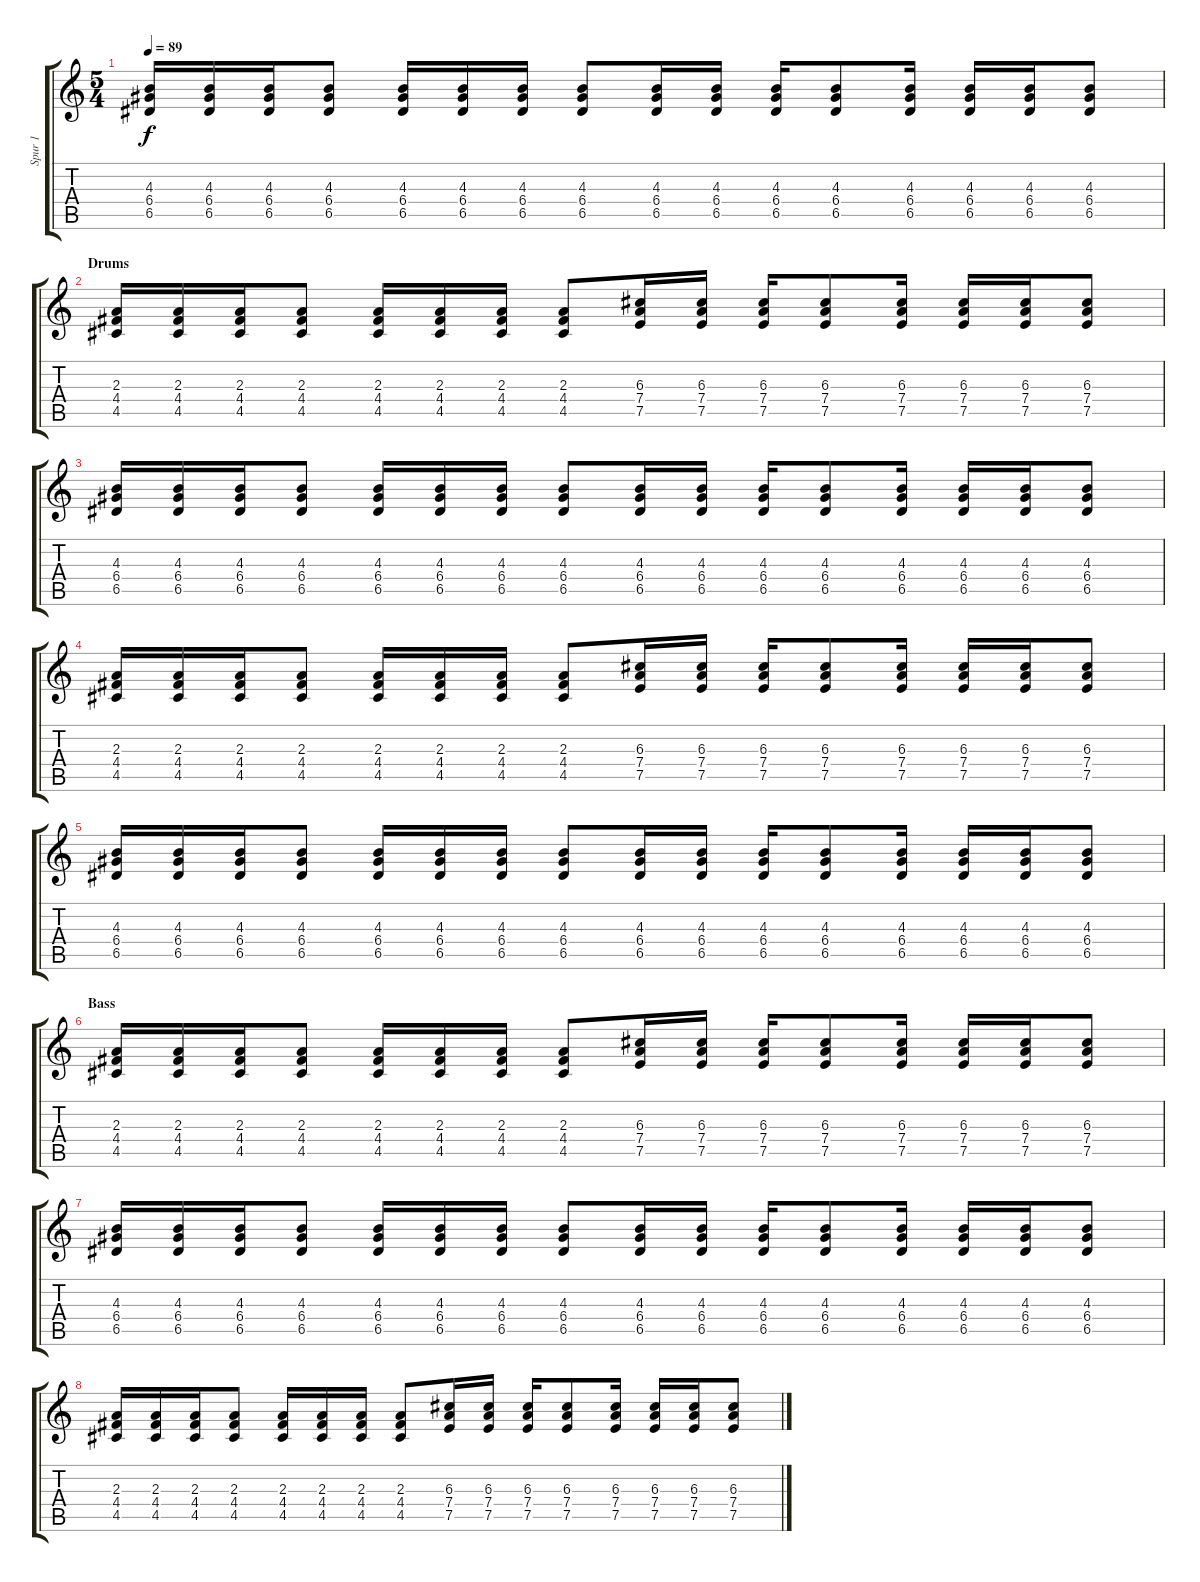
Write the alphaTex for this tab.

\track ("Spur 1" "Spur 1") {instrument electricguitarjazz}
\staff {score tabs}
\tuning (E4 B3 G3 D3 A2 E2) {hide}
\ts (5 4)
\tempo 89
\clef g2
\ks c
(4.3 6.4 6.5).16{dy f} (4.3 6.4 6.5).16 (4.3 6.4 6.5).16 (4.3 6.4 6.5).8 (4.3 6.4 6.5).16 (4.3 6.4 6.5).16 (4.3 6.4 6.5).16 (4.3 6.4 6.5).8 (4.3 6.4 6.5).16 (4.3 6.4 6.5).16 (4.3 6.4 6.5).16 (4.3 6.4 6.5).8 (4.3 6.4 6.5).16 (4.3 6.4 6.5).16 (4.3 6.4 6.5).16 (4.3 6.4 6.5).8 |
\section ("" "Drums")
(2.3 4.4 4.5).16 (2.3 4.4 4.5).16 (2.3 4.4 4.5).16 (2.3 4.4 4.5).8 (2.3 4.4 4.5).16 (2.3 4.4 4.5).16 (2.3 4.4 4.5).16 (2.3 4.4 4.5).8 (6.3 7.4 7.5).16 (6.3 7.4 7.5).16 (6.3 7.4 7.5).16 (6.3 7.4 7.5).8 (6.3 7.4 7.5).16 (6.3 7.4 7.5).16 (6.3 7.4 7.5).16 (6.3 7.4 7.5).8 |
(4.3 6.4 6.5).16 (4.3 6.4 6.5).16 (4.3 6.4 6.5).16 (4.3 6.4 6.5).8 (4.3 6.4 6.5).16 (4.3 6.4 6.5).16 (4.3 6.4 6.5).16 (4.3 6.4 6.5).8 (4.3 6.4 6.5).16 (4.3 6.4 6.5).16 (4.3 6.4 6.5).16 (4.3 6.4 6.5).8 (4.3 6.4 6.5).16 (4.3 6.4 6.5).16 (4.3 6.4 6.5).16 (4.3 6.4 6.5).8 |
(2.3 4.4 4.5).16 (2.3 4.4 4.5).16 (2.3 4.4 4.5).16 (2.3 4.4 4.5).8 (2.3 4.4 4.5).16 (2.3 4.4 4.5).16 (2.3 4.4 4.5).16 (2.3 4.4 4.5).8 (6.3 7.4 7.5).16 (6.3 7.4 7.5).16 (6.3 7.4 7.5).16 (6.3 7.4 7.5).8 (6.3 7.4 7.5).16 (6.3 7.4 7.5).16 (6.3 7.4 7.5).16 (6.3 7.4 7.5).8 |
(4.3 6.4 6.5).16 (4.3 6.4 6.5).16 (4.3 6.4 6.5).16 (4.3 6.4 6.5).8 (4.3 6.4 6.5).16 (4.3 6.4 6.5).16 (4.3 6.4 6.5).16 (4.3 6.4 6.5).8 (4.3 6.4 6.5).16 (4.3 6.4 6.5).16 (4.3 6.4 6.5).16 (4.3 6.4 6.5).8 (4.3 6.4 6.5).16 (4.3 6.4 6.5).16 (4.3 6.4 6.5).16 (4.3 6.4 6.5).8 |
\section ("" "Bass")
(2.3 4.4 4.5).16 (2.3 4.4 4.5).16 (2.3 4.4 4.5).16 (2.3 4.4 4.5).8 (2.3 4.4 4.5).16 (2.3 4.4 4.5).16 (2.3 4.4 4.5).16 (2.3 4.4 4.5).8 (6.3 7.4 7.5).16 (6.3 7.4 7.5).16 (6.3 7.4 7.5).16 (6.3 7.4 7.5).8 (6.3 7.4 7.5).16 (6.3 7.4 7.5).16 (6.3 7.4 7.5).16 (6.3 7.4 7.5).8 |
(4.3 6.4 6.5).16 (4.3 6.4 6.5).16 (4.3 6.4 6.5).16 (4.3 6.4 6.5).8 (4.3 6.4 6.5).16 (4.3 6.4 6.5).16 (4.3 6.4 6.5).16 (4.3 6.4 6.5).8 (4.3 6.4 6.5).16 (4.3 6.4 6.5).16 (4.3 6.4 6.5).16 (4.3 6.4 6.5).8 (4.3 6.4 6.5).16 (4.3 6.4 6.5).16 (4.3 6.4 6.5).16 (4.3 6.4 6.5).8 |
(2.3 4.4 4.5).16 (2.3 4.4 4.5).16 (2.3 4.4 4.5).16 (2.3 4.4 4.5).8 (2.3 4.4 4.5).16 (2.3 4.4 4.5).16 (2.3 4.4 4.5).16 (2.3 4.4 4.5).8 (6.3 7.4 7.5).16 (6.3 7.4 7.5).16 (6.3 7.4 7.5).16 (6.3 7.4 7.5).8 (6.3 7.4 7.5).16 (6.3 7.4 7.5).16 (6.3 7.4 7.5).16 (6.3 7.4 7.5).8
